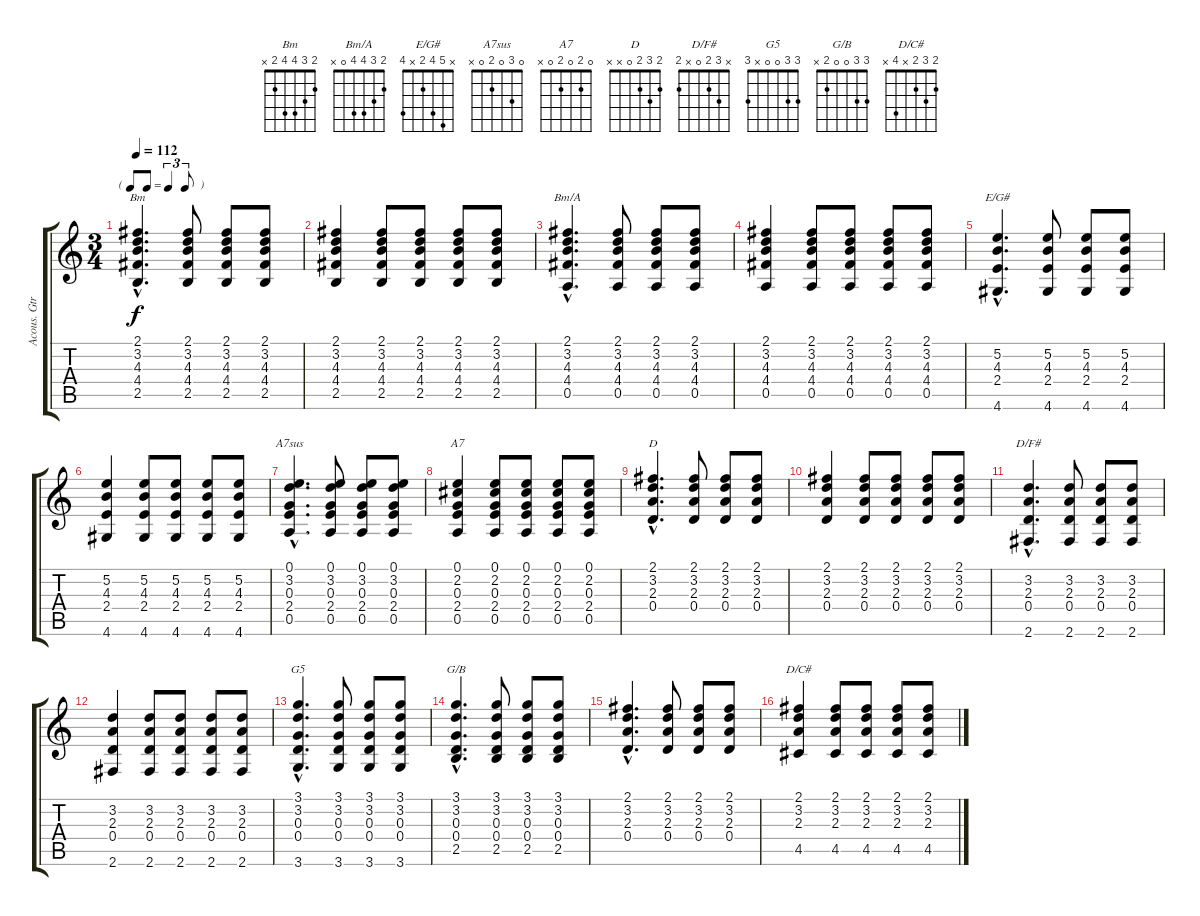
\track ("Acous. Gtr." "Acous. Gtr") {instrument acousticguitarnylon}
\staff {score tabs}
\tuning (E4 B3 G3 D3 A2 E2) {hide}
\chord ("Bm" 2 3 4 4 2 x)
\chord ("Bm/A" 2 3 4 4 0 x)
\chord ("E/G#" x 5 4 2 x 4)
\chord ("A7sus" 0 3 0 2 0 x)
\chord ("A7" 0 2 0 2 0 x)
\chord ("D" 2 3 2 0 x x)
\chord ("D/F#" x 3 2 0 x 2)
\chord ("G5" 3 3 0 0 x 3)
\chord ("G/B" 3 3 0 0 2 x)
\chord ("D/C#" 2 3 2 x 4 x)
\ts (3 4)
\tf triplet8th
\tempo 112
\clef g2
\ks c
(2.1{hac} 3.2{hac} 4.3{hac} 4.4{hac} 2.5{hac}).4{d ch "Bm" dy f} (2.1 3.2 4.3 4.4 2.5).8 (2.1 3.2 4.3 4.4 2.5).8 (2.1 3.2 4.3 4.4 2.5).8 |
(2.1 3.2 4.3 4.4 2.5).4 (2.1 3.2 4.3 4.4 2.5).8 (2.1 3.2 4.3 4.4 2.5).8 (2.1 3.2 4.3 4.4 2.5).8 (2.1 3.2 4.3 4.4 2.5).8 |
(2.1{hac} 3.2{hac} 4.3{hac} 4.4{hac} 0.5{hac}).4{d ch "Bm/A"} (2.1 3.2 4.3 4.4 0.5).8 (2.1 3.2 4.3 4.4 0.5).8 (2.1 3.2 4.3 4.4 0.5).8 |
(2.1 3.2 4.3 4.4 0.5).4 (2.1 3.2 4.3 4.4 0.5).8 (2.1 3.2 4.3 4.4 0.5).8 (2.1 3.2 4.3 4.4 0.5).8 (2.1 3.2 4.3 4.4 0.5).8 |
(5.2{hac} 4.3{hac} 2.4{hac} 4.6{hac}).4{d ch "E/G#"} (5.2 4.3 2.4 4.6).8 (5.2 4.3 2.4 4.6).8 (5.2 4.3 2.4 4.6).8 |
(5.2 4.3 2.4 4.6).4 (5.2 4.3 2.4 4.6).8 (5.2 4.3 2.4 4.6).8 (5.2 4.3 2.4 4.6).8 (5.2 4.3 2.4 4.6).8 |
(0.1{hac} 3.2{hac} 0.3{hac} 2.4{hac} 0.5{hac}).4{d ch "A7sus"} (0.1 3.2 0.3 2.4 0.5).8 (0.1 3.2 0.3 2.4 0.5).8 (0.1 3.2 0.3 2.4 0.5).8 |
(0.1 2.2 0.3 2.4 0.5).4{ch "A7"} (0.1 2.2 0.3 2.4 0.5).8 (0.1 2.2 0.3 2.4 0.5).8 (0.1 2.2 0.3 2.4 0.5).8 (0.1 2.2 0.3 2.4 0.5).8 |
(2.1{hac} 3.2{hac} 2.3{hac} 0.4{hac}).4{d ch "D"} (2.1 3.2 2.3 0.4).8 (2.1 3.2 2.3 0.4).8 (2.1 3.2 2.3 0.4).8 |
(2.1 3.2 2.3 0.4).4 (2.1 3.2 2.3 0.4).8 (2.1 3.2 2.3 0.4).8 (2.1 3.2 2.3 0.4).8 (2.1 3.2 2.3 0.4).8 |
(3.2{hac} 2.3{hac} 0.4{hac} 2.6{hac}).4{d ch "D/F#"} (3.2 2.3 0.4 2.6).8 (3.2 2.3 0.4 2.6).8 (3.2 2.3 0.4 2.6).8 |
(3.2 2.3 0.4 2.6).4 (3.2 2.3 0.4 2.6).8 (3.2 2.3 0.4 2.6).8 (3.2 2.3 0.4 2.6).8 (3.2 2.3 0.4 2.6).8 |
(3.1{hac} 3.2{hac} 0.3{hac} 0.4{hac} 3.6{hac}).4{d ch "G5"} (3.1 3.2 0.3 0.4 3.6).8 (3.1 3.2 0.3 0.4 3.6).8 (3.1 3.2 0.3 0.4 3.6).8 |
(3.1{hac} 3.2{hac} 0.3{hac} 0.4{hac} 2.5{hac}).4{d ch "G/B"} (3.1 3.2 0.3 0.4 2.5).8 (3.1 3.2 0.3 0.4 2.5).8 (3.1 3.2 0.3 0.4 2.5).8 |
(2.1{hac} 3.2{hac} 2.3{hac} 0.4{hac}).4{d} (2.1 3.2 2.3 0.4).8 (2.1 3.2 2.3 0.4).8 (2.1 3.2 2.3 0.4).8 |
(2.1 3.2 2.3 4.5).4{ch "D/C#"} (2.1 3.2 2.3 4.5).8 (2.1 3.2 2.3 4.5).8 (2.1 3.2 2.3 4.5).8 (2.1 3.2 2.3 4.5).8
